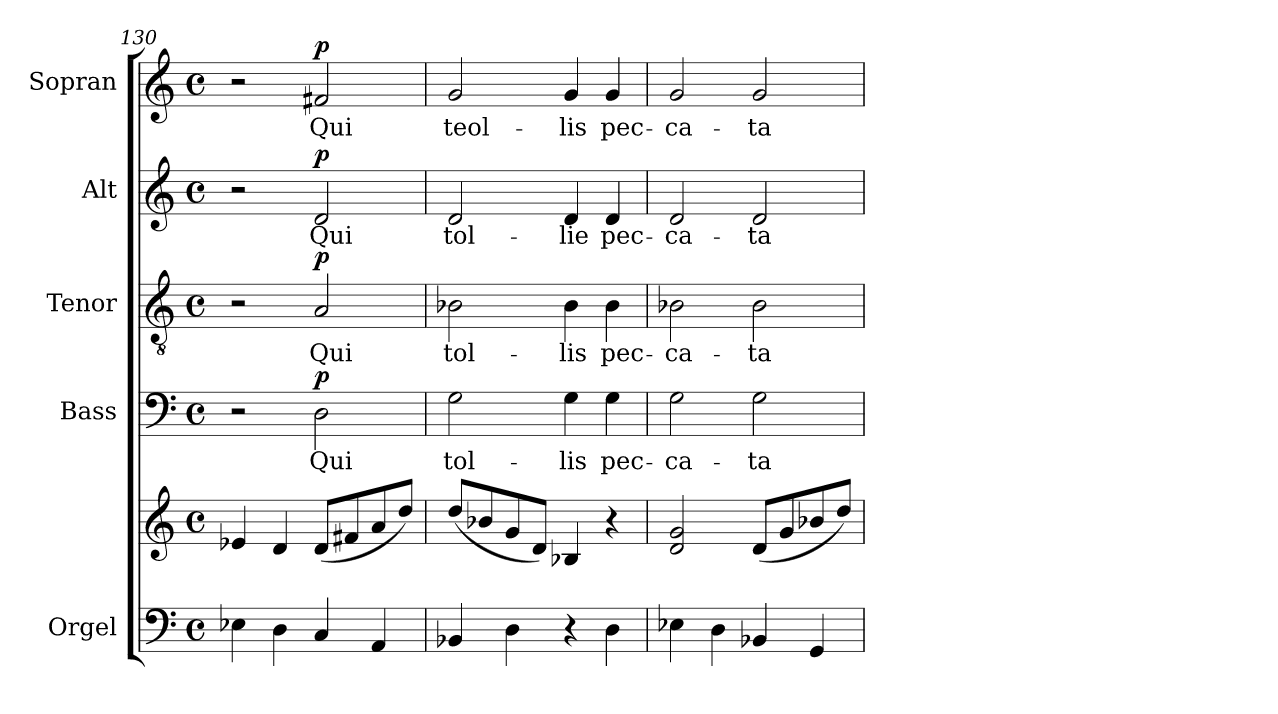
**kern	**kern	**kern	**text	**dynam	**kern	**text	**dynam	**kern	**text	**dynam	**kern	**text	**dynam
*part5	*part5	*part4	*part4	*part4	*part3	*part3	*part3	*part2	*part2	*part2	*part1	*part1	*part1
*staff6	*staff5	*staff4	*staff4	*staff4	*staff3	*staff3	*staff3	*staff2	*staff2	*staff2	*staff1	*staff1	*staff1
*I"Orgel	*	*I"Bass	*	*	*I"Tenor	*	*	*I"Alt	*	*	*I"Sopran	*	*
*I'Org.	*	*I'B.	*	*	*I'T.	*	*	*I'A.	*	*	*I'S.	*	*
*clefF4	*clefG2	*clefF4	*	*	*clefGv2	*	*	*clefG2	*	*	*clefG2	*	*
*k[]	*k[]	*k[]	*	*	*k[]	*	*	*k[]	*	*	*k[]	*	*
*C:	*C:	*C:	*	*	*C:	*	*	*C:	*	*	*C:	*	*
*M4/4	*M4/4	*M4/4	*	*	*M4/4	*	*	*M4/4	*	*	*M4/4	*	*
*met(c)	*met(c)	*met(c)	*	*	*met(c)	*	*	*met(c)	*	*	*met(c)	*	*
=130	=130	=130	=130	=130	=130	=130	=130	=130	=130	=130	=130	=130	=130
4E-X\	4e-X/	2r	.	.	2r	.	.	2r	.	.	2r	.	.
4D\	4d/	.	.	.	.	.	.	.	.	.	.	.	.
!	!	!	!LO:LY:b	!LO:DY:a	!	!LO:LY:b	!LO:DY:a	!	!LO:LY:b	!LO:DY:a	!	!LO:LY:b	!LO:DY:a
4C/	(<8d/L	2D\	Qui	p	2A/	Qui	p	2d/	Qui	p	2f#X/	Qui	p
.	8f#X/	.	.	.	.	.	.	.	.	.	.	.	.
4AA/	8a/	.	.	.	.	.	.	.	.	.	.	.	.
.	8dd/J)	.	.	.	.	.	.	.	.	.	.	.	.
=131	=131	=131	=131	=131	=131	=131	=131	=131	=131	=131	=131	=131	=131
!	!	!	!LO:LY:b	!	!	!LO:LY:b	!	!	!LO:LY:b	!	!	!LO:LY:b	!
4BB-X/	(<8dd/L	2G\	tol-	.	2B-X\	tol-	.	2d/	tol-	.	2g/	teol-	.
.	8b-X/	.	.	.	.	.	.	.	.	.	.	.	.
4D\	8g/	.	.	.	.	.	.	.	.	.	.	.	.
.	8d/J)	.	.	.	.	.	.	.	.	.	.	.	.
!	!	!	!LO:LY:b	!	!	!LO:LY:b	!	!	!LO:LY:b	!	!	!LO:LY:b	!
4r	4B-X/	4G\	-lis	.	4B-\	-lis	.	4d/	-lie	.	4g/	-lis	.
!	!	!	!LO:LY:b	!	!	!LO:LY:b	!	!	!LO:LY:b	!	!	!LO:LY:b	!
4D\	4r	4G\	pec-	.	4B-\	pec-	.	4d/	pec-	.	4g/	pec-	.
=132	=132	=132	=132	=132	=132	=132	=132	=132	=132	=132	=132	=132	=132
!	!	!	!LO:LY:b	!	!	!LO:LY:b	!	!	!LO:LY:b	!	!	!LO:LY:b	!
4E-X\	2d/ 2g/	2G\	-ca-	.	2B-X\	-ca-	.	2d/	-ca-	.	2g/	-ca-	.
4D\	.	.	.	.	.	.	.	.	.	.	.	.	.
!	!	!	!LO:LY:b	!	!	!LO:LY:b	!	!	!LO:LY:b	!	!	!LO:LY:b	!
4BB-X/	(<8d/L	2G\	-ta	.	2B-\	-ta	.	2d/	-ta	.	2g/	-ta	.
.	8g/	.	.	.	.	.	.	.	.	.	.	.	.
4GG/	8b-X/	.	.	.	.	.	.	.	.	.	.	.	.
.	8dd/J)	.	.	.	.	.	.	.	.	.	.	.	.
=	=	=	=	=	=	=	=	=	=	=	=	=	=
*-	*-	*-	*-	*-	*-	*-	*-	*-	*-	*-	*-	*-	*-
